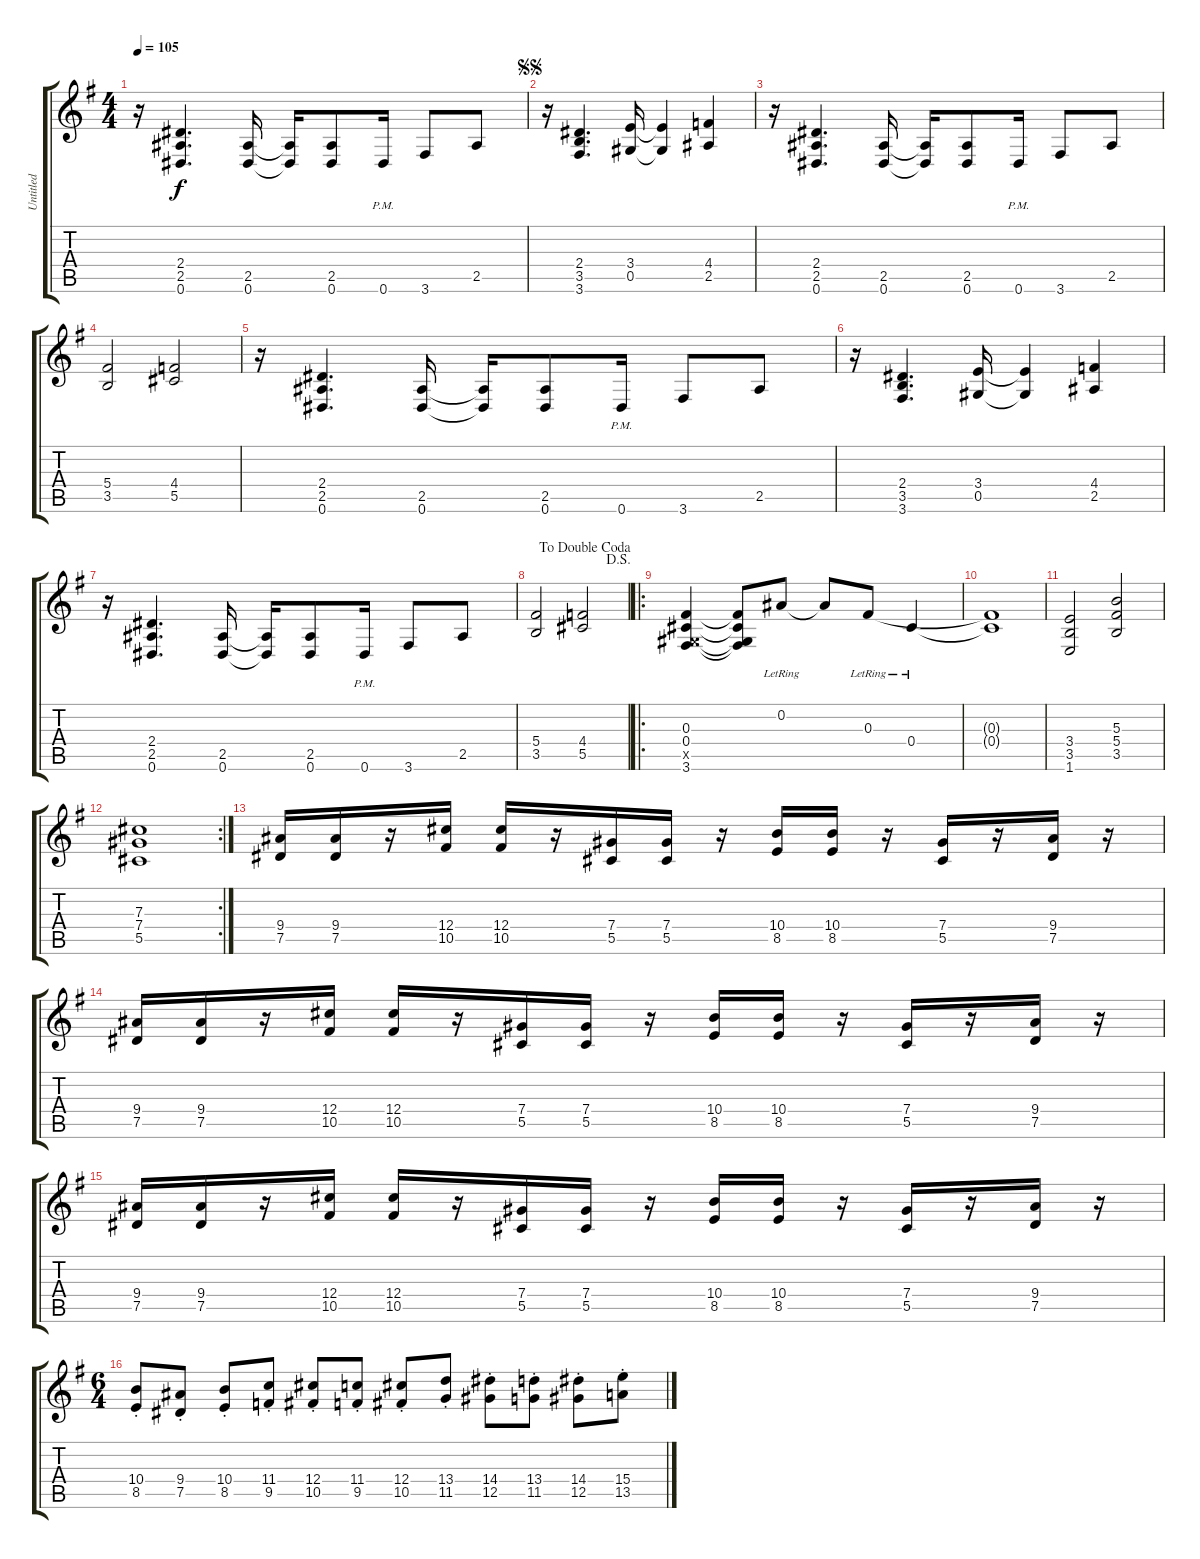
\track ("Untitled" "Untitled") {instrument distortionguitar}
\staff {score tabs}
\tuning (Eb4 Bb3 Gb3 Db3 Ab2 Eb2) {hide}
\ts (4 4)
\tempo 105
\clef g2
\ks g
r.16{dy f} (2.4 2.5 0.6).4{d} (2.5 0.6).16 (2.5{t} 0.6{t}).16 (2.5 0.6).8 0.6{pm}.16 3.6.8 2.5.8 |
\jump segnosegno
r.16 (2.4 3.5 3.6).4{d} (3.4 0.5).16 (3.4{t} 0.5{t}).4 (4.4 2.5).4 |
r.16 (2.4 2.5 0.6).4{d} (2.5 0.6).16 (2.5{t} 0.6{t}).16 (2.5 0.6).8 0.6{pm}.16 3.6.8 2.5.8 |
(5.4 3.5).2 (4.4 5.5).2 |
r.16 (2.4 2.5 0.6).4{d} (2.5 0.6).16 (2.5{t} 0.6{t}).16 (2.5 0.6).8 0.6{pm}.16 3.6.8 2.5.8 |
r.16 (2.4 3.5 3.6).4{d} (3.4 0.5).16 (3.4{t} 0.5{t}).4 (4.4 2.5).4 |
r.16 (2.4 2.5 0.6).4{d} (2.5 0.6).16 (2.5{t} 0.6{t}).16 (2.5 0.6).8 0.6{pm}.16 3.6.8 2.5.8 |
\jump dalsegno
\jump dadoublecoda
(5.4 3.5).2 (4.4 5.5).2 |
\ro
(0.3 0.4 0.5{x} 3.6).4 (0.3{t} 0.4{t} 0.5{t} 3.6{t}).8 0.2{lr}.8 0.2{t}.8 0.3{lr}.8 0.4{lr}.4 |
(0.3{t} 0.4{t}).1 |
(3.4 3.5 1.6).2 (5.3 5.4 3.5).2 |
\rc 2
(7.3 7.4 5.5).1 |
(9.4 7.5).16 (9.4 7.5).16 r.16 (12.4 10.5).16 (12.4 10.5).16 r.16 (7.4 5.5).16 (7.4 5.5).16 r.16 (10.4 8.5).16 (10.4 8.5).16 r.16 (7.4 5.5).16 r.16 (9.4 7.5).16 r.16 |
(9.4 7.5).16 (9.4 7.5).16 r.16 (12.4 10.5).16 (12.4 10.5).16 r.16 (7.4 5.5).16 (7.4 5.5).16 r.16 (10.4 8.5).16 (10.4 8.5).16 r.16 (7.4 5.5).16 r.16 (9.4 7.5).16 r.16 |
(9.4 7.5).16 (9.4 7.5).16 r.16 (12.4 10.5).16 (12.4 10.5).16 r.16 (7.4 5.5).16 (7.4 5.5).16 r.16 (10.4 8.5).16 (10.4 8.5).16 r.16 (7.4 5.5).16 r.16 (9.4 7.5).16 r.16 |
\ts (6 4)
(10.4{st} 8.5{st}).8 (9.4{st} 7.5{st}).8 (10.4{st} 8.5{st}).8 (11.4{st} 9.5{st}).8 (12.4{st} 10.5{st}).8 (11.4{st} 9.5{st}).8 (12.4{st} 10.5{st}).8 (13.4{st} 11.5{st}).8 (14.4{st} 12.5{st}).8 (13.4{st} 11.5{st}).8 (14.4{st} 12.5{st}).8 (15.4{st} 13.5{st}).8
